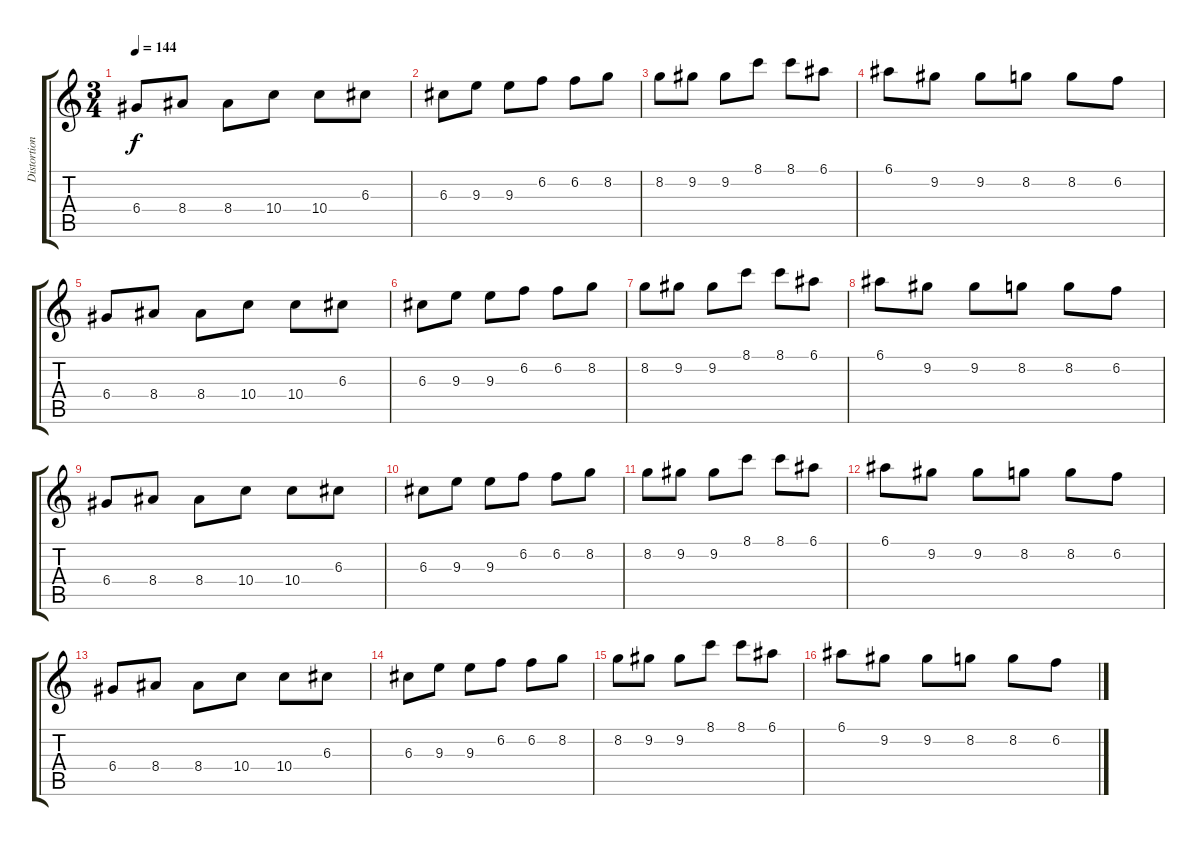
\track ("Distortion Guitar" "Distortion") {instrument distortionguitar}
\staff {score tabs}
\tuning (E4 B3 G3 D3 A2 E2) {hide}
\ts (3 4)
\tempo 144
\clef g2
\ks c
6.4.8{dy f} 8.4.8 8.4.8 10.4.8 10.4.8 6.3.8 |
6.3.8 9.3.8 9.3.8 6.2.8 6.2.8 8.2.8 |
8.2.8 9.2.8 9.2.8 8.1.8 8.1.8 6.1.8 |
6.1.8 9.2.8 9.2.8 8.2.8 8.2.8 6.2.8 |
6.4.8 8.4.8 8.4.8 10.4.8 10.4.8 6.3.8 |
6.3.8 9.3.8 9.3.8 6.2.8 6.2.8 8.2.8 |
8.2.8 9.2.8 9.2.8 8.1.8 8.1.8 6.1.8 |
6.1.8 9.2.8 9.2.8 8.2.8 8.2.8 6.2.8 |
6.4.8 8.4.8 8.4.8 10.4.8 10.4.8 6.3.8 |
6.3.8 9.3.8 9.3.8 6.2.8 6.2.8 8.2.8 |
8.2.8 9.2.8 9.2.8 8.1.8 8.1.8 6.1.8 |
6.1.8 9.2.8 9.2.8 8.2.8 8.2.8 6.2.8 |
6.4.8 8.4.8 8.4.8 10.4.8 10.4.8 6.3.8 |
6.3.8 9.3.8 9.3.8 6.2.8 6.2.8 8.2.8 |
8.2.8 9.2.8 9.2.8 8.1.8 8.1.8 6.1.8 |
6.1.8 9.2.8 9.2.8 8.2.8 8.2.8 6.2.8
